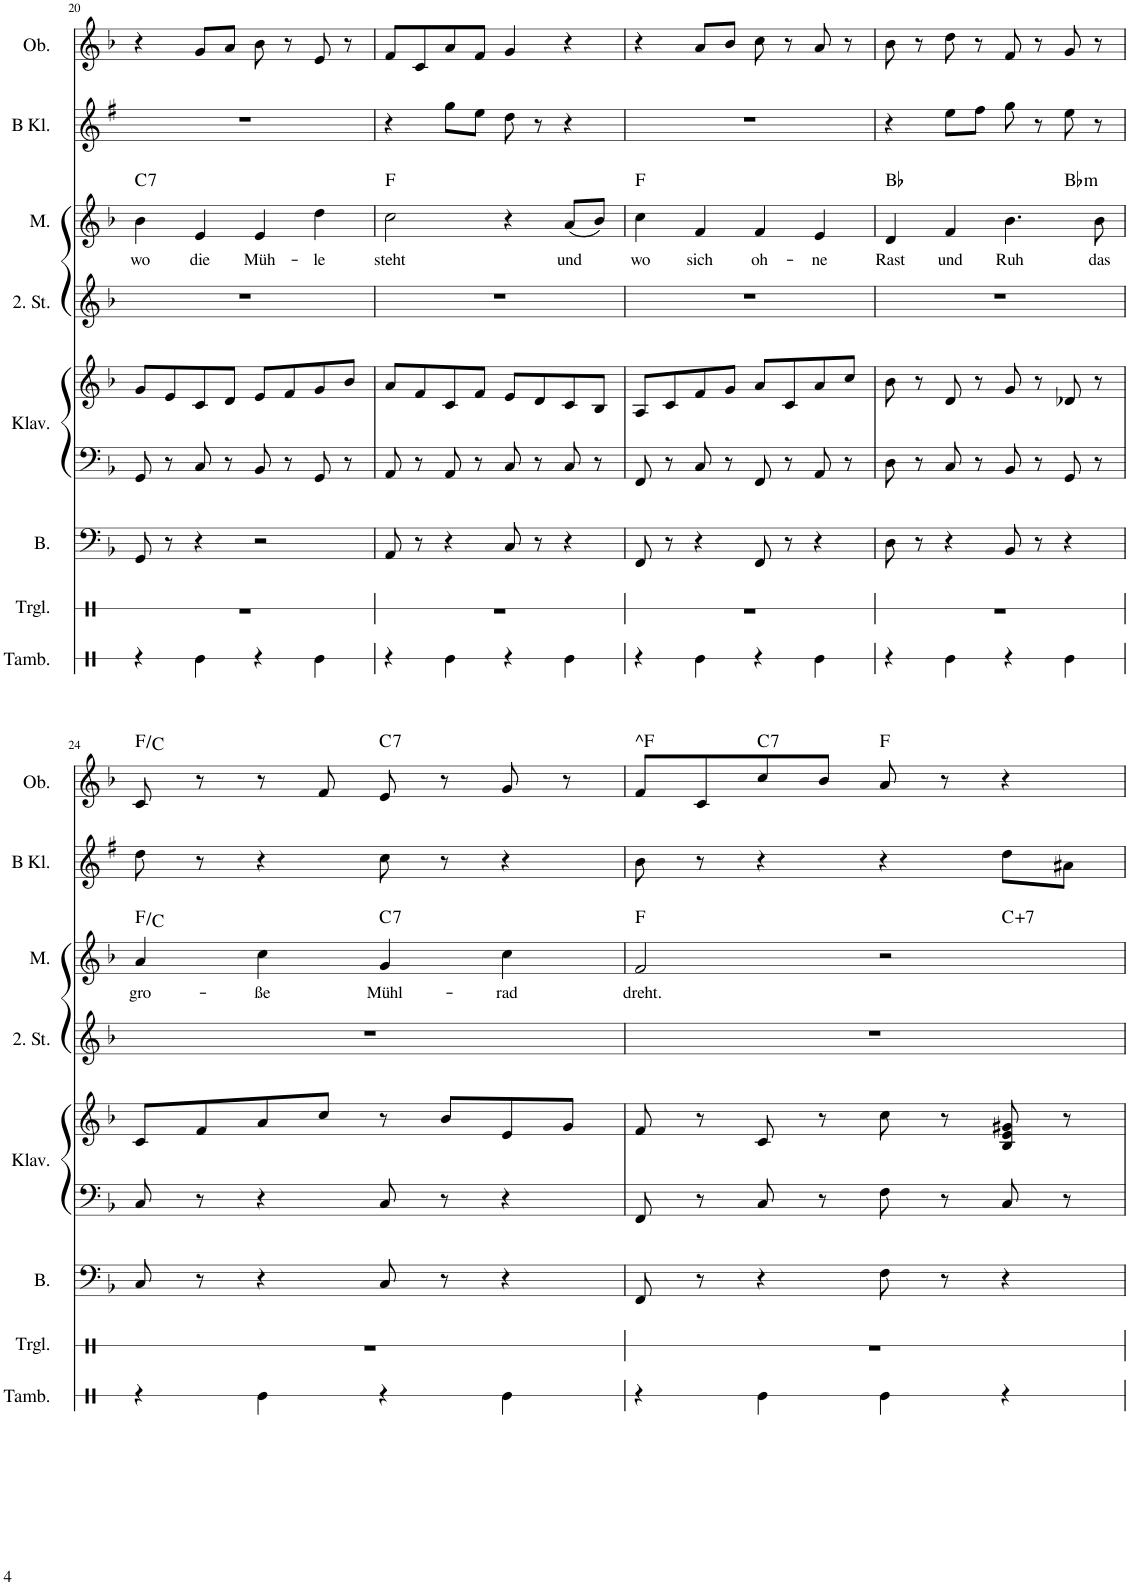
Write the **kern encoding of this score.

**kern	**kern	**kern	**kern	**kern	**kern	**kern	**text	**harte	**kern	**kern	**harte
*part8	*part7	*part6	*part5	*part5	*part4	*part3	*part3	*part3	*part2	*part1	*part1
*staff9	*staff8	*staff7	*staff6	*staff5	*staff4	*staff3	*staff3	*	*staff2	*staff1	*
*I"Tamburin	*I"Triangel	*I"Bass	*I"Klavier	*	*I"2. Stimme	*I"Melodie	*	*	*I"B Klarinette	*I"Oboe	*
*I'Tamb.	*I'Trgl.	*I'B.	*I'Klav.	*	*I'2. St.	*I'M.	*	*	*I'B Kl.	*I'Ob.	*
!!LO:PB:g=z
*clefX	*clefX	*clefF4	*clefF4	*clefG2	*clefG2	*clefG2	*	*	*clefG2	*clefG2	*
*	*	*	*	*	*	*	*	*	*Trd1c2	*	*
*k[b-]	*k[b-]	*k[b-]	*k[b-]	*k[b-]	*k[b-]	*k[b-]	*	*	*k[f#]	*k[b-]	*
=20	=20	=20	=20	=20	=20	=20	=20	=20	=20	=20	=20
!	!	!	!	!	!	!	!LO:LY:b	!LO:H:kt=7	!	!	!
4r	1r	8GG/	8GG/	8g/L	1r	4b-\	wo	C:7	1r	4r	.
.	.	8r	8r	8e/	.	.	.	.	.	.	.
!	!	!	!	!	!	!	!LO:LY:b	!	!	!	!
4Re\	.	4r	8C/	8c/	.	4e/	die	.	.	8g/L	.
.	.	.	8r	8d/J	.	.	.	.	.	8a/J	.
!	!	!	!	!	!	!	!LO:LY:b	!	!	!	!
4r	.	2r	8BB-/	8e/L	.	4e/	Müh-	.	.	8b-\	.
.	.	.	8r	8f/	.	.	.	.	.	8r	.
!	!	!	!	!	!	!	!LO:LY:b	!	!	!	!
4Re\	.	.	8GG/	8g/	.	4dd\	-le	.	.	8e/	.
.	.	.	8r	8b-/J	.	.	.	.	.	8r	.
=21	=21	=21	=21	=21	=21	=21	=21	=21	=21	=21	=21
!	!	!	!	!	!	!	!LO:LY:b	!	!	!	!
4r	1r	8AA/	8AA/	8a/L	1r	2cc\	steht	F:maj	4r	8f/L	.
.	.	8r	8r	8f/	.	.	.	.	.	8c/	.
4Re\	.	4r	8AA/	8c/	.	.	.	.	8gg\L	8a/	.
.	.	.	8r	8f/J	.	.	.	.	8ee\J	8f/J	.
4r	.	8C/	8C/	8e/L	.	4r	.	.	8dd\	4g/	.
.	.	8r	8r	8d/	.	.	.	.	8r	.	.
!	!	!	!	!	!	!	!LO:LY:b	!	!	!	!
4Re\	.	4r	8C/	8c/	.	(8a/L	und	.	4r	4r	.
.	.	.	8r	8B-/J	.	8b-/J)	.	.	.	.	.
=22	=22	=22	=22	=22	=22	=22	=22	=22	=22	=22	=22
!	!	!	!	!	!	!	!LO:LY:b	!	!	!	!
4r	1r	8FF/	8FF/	8A/L	1r	4cc\	wo	F:maj	1r	4r	.
.	.	8r	8r	8c/	.	.	.	.	.	.	.
!	!	!	!	!	!	!	!LO:LY:b	!	!	!	!
4Re\	.	4r	8C/	8f/	.	4f/	sich	.	.	8a/L	.
.	.	.	8r	8g/J	.	.	.	.	.	8b-/J	.
!	!	!	!	!	!	!	!LO:LY:b	!	!	!	!
4r	.	8FF/	8FF/	8a/L	.	4f/	oh-	.	.	8cc\	.
.	.	8r	8r	8c/	.	.	.	.	.	8r	.
!	!	!	!	!	!	!	!LO:LY:b	!	!	!	!
4Re\	.	4r	8AA/	8a/	.	4e/	-ne	.	.	8a/	.
.	.	.	8r	8cc/J	.	.	.	.	.	8r	.
=23	=23	=23	=23	=23	=23	=23	=23	=23	=23	=23	=23
!	!	!	!	!	!	!	!LO:LY:b	!	!	!	!
*	*	*	*	*	*	*^	*	*	*	*	*
4r	1r	8D\	8D\	8b-\	1r	4d/	2.ryy	Rast	Bb:maj	4r	8b-\	.
.	.	8r	8r	8r	.	.	.	.	.	.	8r	.
!	!	!	!	!	!	!	!	!LO:LY:b	!	!	!	!
4Re\	.	4r	8C/	8d/	.	4f/	.	und	.	8ee\L	8dd\	.
.	.	.	8r	8r	.	.	.	.	.	8ff#\J	8r	.
!	!	!	!	!	!	!	!	!LO:LY:b	!	!	!	!
4r	.	8BB-/	8BB-/	8g/	.	4.b-\	.	Ruh	.	8gg\	8f/	.
.	.	8r	8r	8r	.	.	.	.	.	8r	8r	.
!	!	!	!	!	!	!	!	!	!LO:H:kt=m	!	!	!
4Re\	.	4r	8GG/	8d-X/	.	.	4ryy	.	Bb:min	8ee\	8g/	.
!	!	!	!	!	!	!	!	!LO:LY:b	!	!	!	!
.	.	.	8r	8r	.	8b-\	.	das	.	8r	8r	.
!!LO:LB:g=z
=24	=24	=24	=24	=24	=24	=24	=24	=24	=24	=24	=24	=24
!	!	!	!	!	!	!	!	!LO:LY:b	!	!	!	!
*	*	*	*	*	*	*v	*v	*	*	*	*	*
4r	1r	8C/	8C/	8c/L	1r	4a/	gro-	F:maj/5	8dd\	8c/	F:maj/5
.	.	8r	8r	8f/	.	.	.	.	8r	8r	.
!	!	!	!	!	!	!	!LO:LY:b	!	!	!	!
4Re\	.	4r	4r	8a/	.	4cc\	-ße	.	4r	8r	.
.	.	.	.	8cc/J	.	.	.	.	.	8f/	.
!	!	!	!	!	!	!	!LO:LY:b	!LO:H:kt=7	!	!	!LO:H:kt=7
4r	.	8C/	8C/	8r	.	4g/	Mühl-	C:7	8cc\	8e/	C:7
.	.	8r	8r	8b-/L	.	.	.	.	8r	8r	.
!	!	!	!	!	!	!	!LO:LY:b	!	!	!	!
4Re\	.	4r	4r	8e/	.	4cc\	-rad	.	4r	8g/	.
.	.	.	.	8g/J	.	.	.	.	.	8r	.
=25	=25	=25	=25	=25	=25	=25	=25	=25	=25	=25	=25
!	!	!	!	!	!	!	!LO:LY:b	!	!	!	!LO:H:kt=^F
*	*	*	*	*	*	*^	*	*	*	*	*
4r	1r	8FF/	8FF/	8f/	1r	2f/	2.ryy	dreht.	F:maj	8b\	8f/L	N
.	.	8r	8r	8r	.	.	.	.	.	8r	8c/	.
!	!	!	!	!	!	!	!	!	!	!	!	!LO:H:kt=7
4Re\	.	4r	8C/	8c/	.	.	.	.	.	4r	8cc/	C:7
.	.	.	8r	8r	.	.	.	.	.	.	8b-/J	.
4Re\	.	8F\	8F\	8cc\	.	2r	.	.	.	4r	8a/	F:maj
.	.	8r	8r	8r	.	.	.	.	.	.	8r	.
!	!	!	!	!	!	!	!	!	!LO:H:kt=7	!	!	!
4r	.	4r	8C/	8B-/ 8e/ 8g#X/	.	.	4ryy	.	C:aug(b7)	8dd\L	4r	.
.	.	.	8r	8r	.	.	.	.	.	8a#X\J	.	.
*	*	*	*	*	*	*v	*v	*	*	*	*	*
=	=	=	=	=	=	=	=	=	=	=	=
*-	*-	*-	*-	*-	*-	*-	*-	*-	*-	*-	*-
